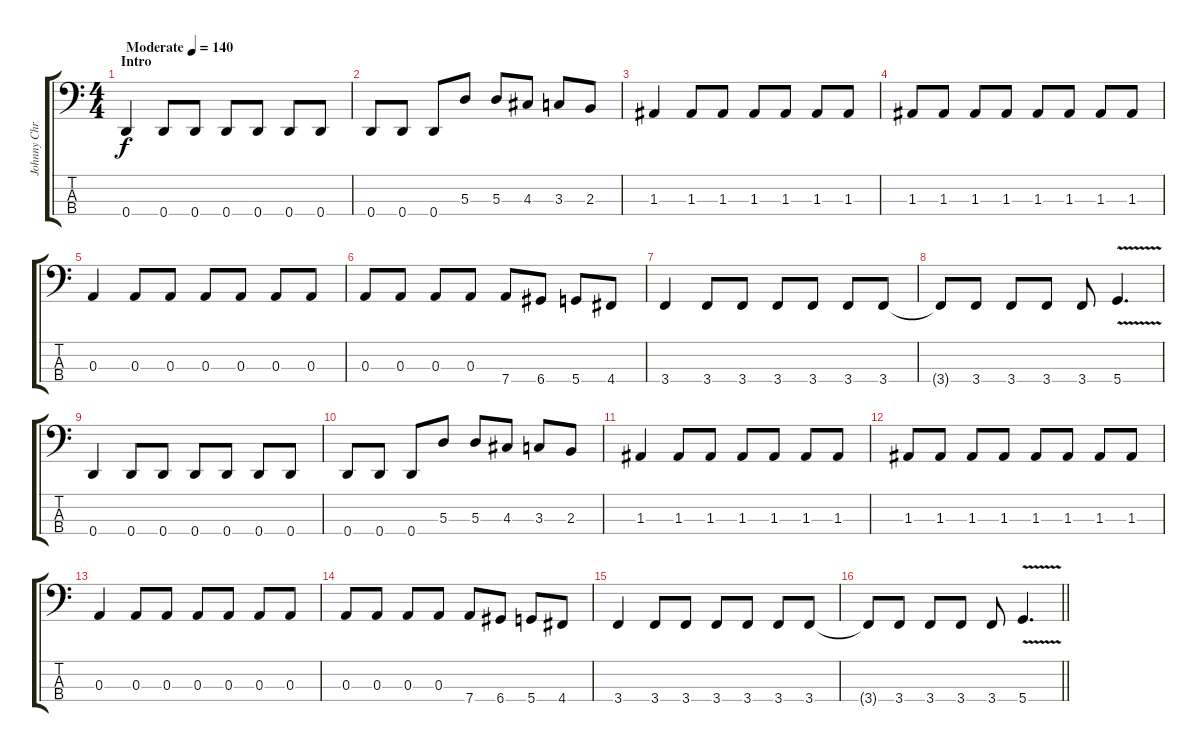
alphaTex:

\track ("Johnny Christ" "Johnny Chr") {instrument electricbassfinger}
\staff {score tabs}
\tuning (G2 D2 A1 D1) {hide}
\ts (4 4)
\section ("" "Intro")
\tempo (140 "Moderate")
\clef f4
\ks c
0.4.4{dy f instrument electricbassfinger} 0.4.8 0.4.8 0.4.8 0.4.8 0.4.8 0.4.8 |
0.4.8 0.4.8 0.4.8 5.3.8 5.3.8 4.3.8 3.3.8 2.3.8 |
1.3.4 1.3.8 1.3.8 1.3.8 1.3.8 1.3.8 1.3.8 |
1.3.8 1.3.8 1.3.8 1.3.8 1.3.8 1.3.8 1.3.8 1.3.8 |
0.3.4 0.3.8 0.3.8 0.3.8 0.3.8 0.3.8 0.3.8 |
0.3.8 0.3.8 0.3.8 0.3.8 7.4.8 6.4.8 5.4.8 4.4.8 |
3.4.4 3.4.8 3.4.8 3.4.8 3.4.8 3.4.8 3.4.8 |
3.4{t}.8 3.4.8 3.4.8 3.4.8 3.4.8 5.4{v}.4{d} |
0.4.4 0.4.8 0.4.8 0.4.8 0.4.8 0.4.8 0.4.8 |
0.4.8 0.4.8 0.4.8 5.3.8 5.3.8 4.3.8 3.3.8 2.3.8 |
1.3.4 1.3.8 1.3.8 1.3.8 1.3.8 1.3.8 1.3.8 |
1.3.8 1.3.8 1.3.8 1.3.8 1.3.8 1.3.8 1.3.8 1.3.8 |
0.3.4 0.3.8 0.3.8 0.3.8 0.3.8 0.3.8 0.3.8 |
0.3.8 0.3.8 0.3.8 0.3.8 7.4.8 6.4.8 5.4.8 4.4.8 |
3.4.4 3.4.8 3.4.8 3.4.8 3.4.8 3.4.8 3.4.8 |
\barLineRight lightlight
3.4{t}.8 3.4.8 3.4.8 3.4.8 3.4.8 5.4{v}.4{d}
